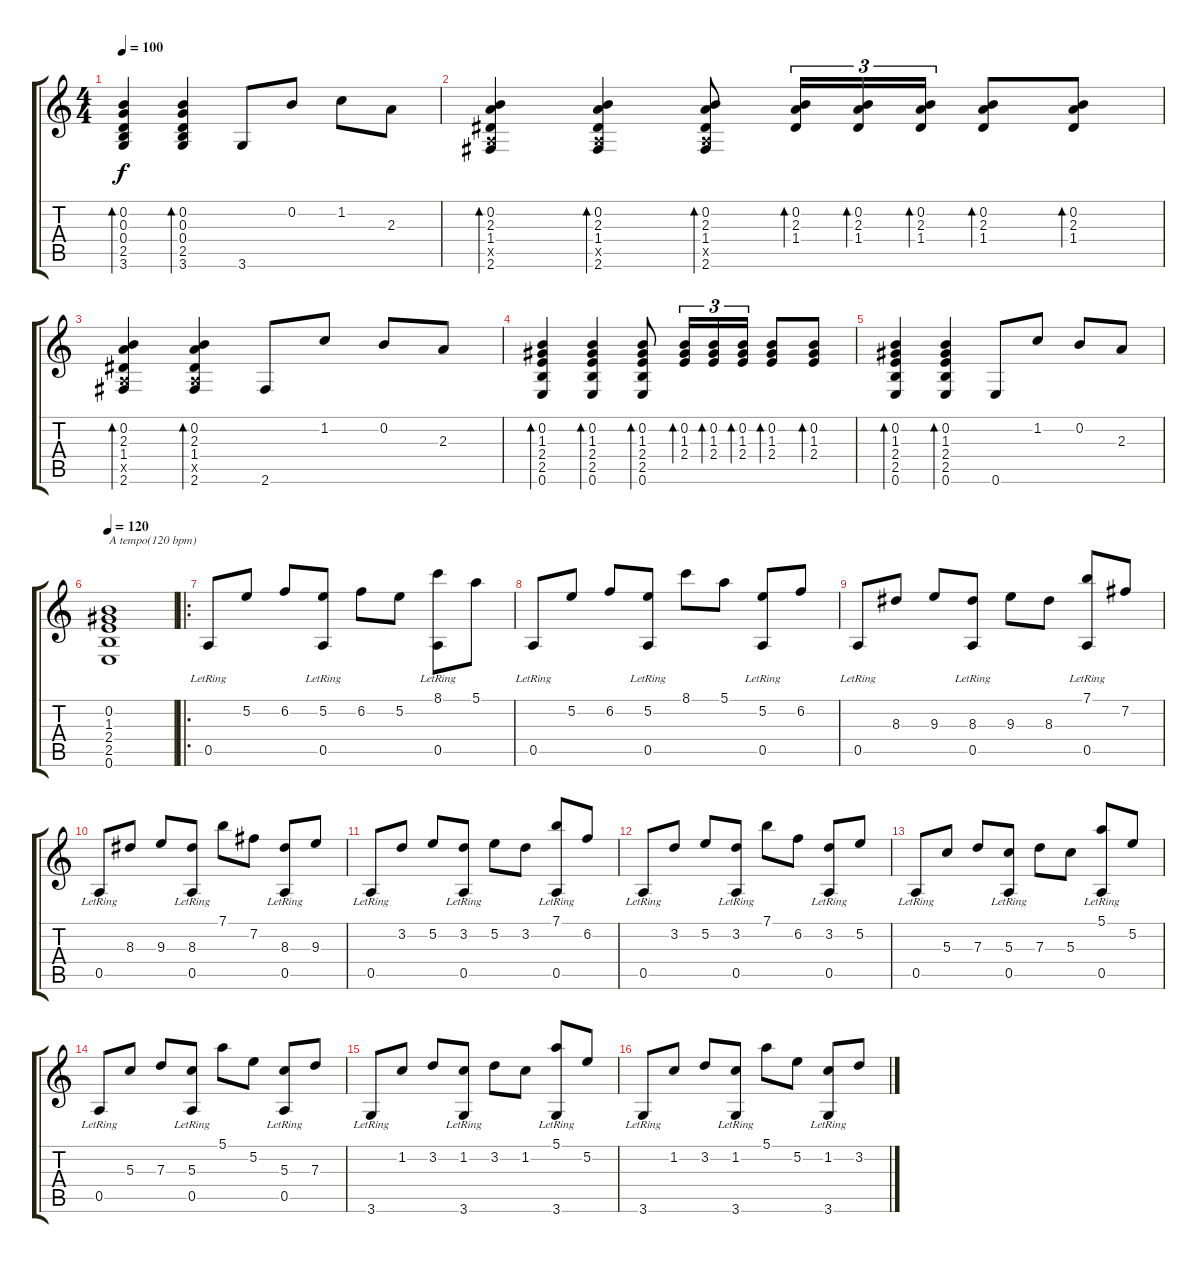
\track "" {instrument acousticguitarnylon}
\staff {score tabs}
\tuning (E4 B3 G3 D3 A2 E2) {hide}
\ts (4 4)
\tempo 100
\clef g2
\ks c
(0.2 0.3 0.4 2.5 3.6).4{bd 30 dy f} (0.2 0.3 0.4 2.5 3.6).4{bd 60} 3.6.8 0.2.8 1.2.8 2.3.8 |
(0.2 2.3 1.4 0.5{x} 2.6).4{bd 60} (0.2 2.3 1.4 0.5{x} 2.6).4{bd 60} (0.2 2.3 1.4 0.5{x} 2.6).8{bd 30} (0.2 2.3 1.4).16{tu (3 2) bd 60} (0.2 2.3 1.4).16{tu (3 2) bd 60} (0.2 2.3 1.4).16{tu (3 2) bd 60} (0.2 2.3 1.4).8{bd 30} (0.2 2.3 1.4).8{bd 30} |
(0.2 2.3 1.4 0.5{x} 2.6).4{bd 30} (0.2 2.3 1.4 0.5{x} 2.6).4{bd 60} 2.6.8 1.2.8 0.2.8 2.3.8 |
(0.2 1.3 2.4 2.5 0.6).4{bd 60} (0.2 1.3 2.4 2.5 0.6).4{bd 60} (0.2 1.3 2.4 2.5 0.6).8{bd 30} (0.2 1.3 2.4).16{tu (3 2) bd 60} (0.2 1.3 2.4).16{tu (3 2) bd 60} (0.2 1.3 2.4).16{tu (3 2) bd 30} (0.2 1.3 2.4).8{bd 30} (0.2 1.3 2.4).8{bd 30} |
(0.2 1.3 2.4 2.5 0.6).4{bd 30} (0.2 1.3 2.4 2.5 0.6).4{bd 60} 0.6.8 1.2.8 0.2.8 2.3.8 |
\tempo 120
(0.2 1.3 2.4 2.5 0.6).1{txt "A tempo(120 bpm)"} |
\ro
0.5{lr}.8 5.2.8 6.2.8 (5.2 0.5{lr}).8 6.2.8 5.2.8 (8.1 0.5{lr}).8 5.1.8 |
0.5{lr}.8 5.2.8 6.2.8 (5.2 0.5{lr}).8 8.1.8 5.1.8 (5.2 0.5{lr}).8 6.2.8 |
0.5{lr}.8 8.3.8 9.3.8 (8.3 0.5{lr}).8 9.3.8 8.3.8 (7.1 0.5{lr}).8 7.2.8 |
0.5{lr}.8 8.3.8 9.3.8 (8.3 0.5{lr}).8 7.1.8 7.2.8 (8.3 0.5{lr}).8 9.3.8 |
0.5{lr}.8 3.2.8 5.2.8 (3.2 0.5{lr}).8 5.2.8 3.2.8 (7.1 0.5{lr}).8 6.2.8 |
0.5{lr}.8 3.2.8 5.2.8 (3.2 0.5{lr}).8 7.1.8 6.2.8 (3.2 0.5{lr}).8 5.2.8 |
0.5{lr}.8 5.3.8 7.3.8 (5.3 0.5{lr}).8 7.3.8 5.3.8 (5.1 0.5{lr}).8 5.2.8 |
0.5{lr}.8 5.3.8 7.3.8 (5.3 0.5{lr}).8 5.1.8 5.2.8 (5.3 0.5{lr}).8 7.3.8 |
3.6{lr}.8 1.2.8 3.2.8 (1.2 3.6{lr}).8 3.2.8 1.2.8 (5.1 3.6{lr}).8 5.2.8 |
3.6{lr}.8 1.2.8 3.2.8 (1.2 3.6{lr}).8 5.1.8 5.2.8 (1.2 3.6{lr}).8 3.2.8
